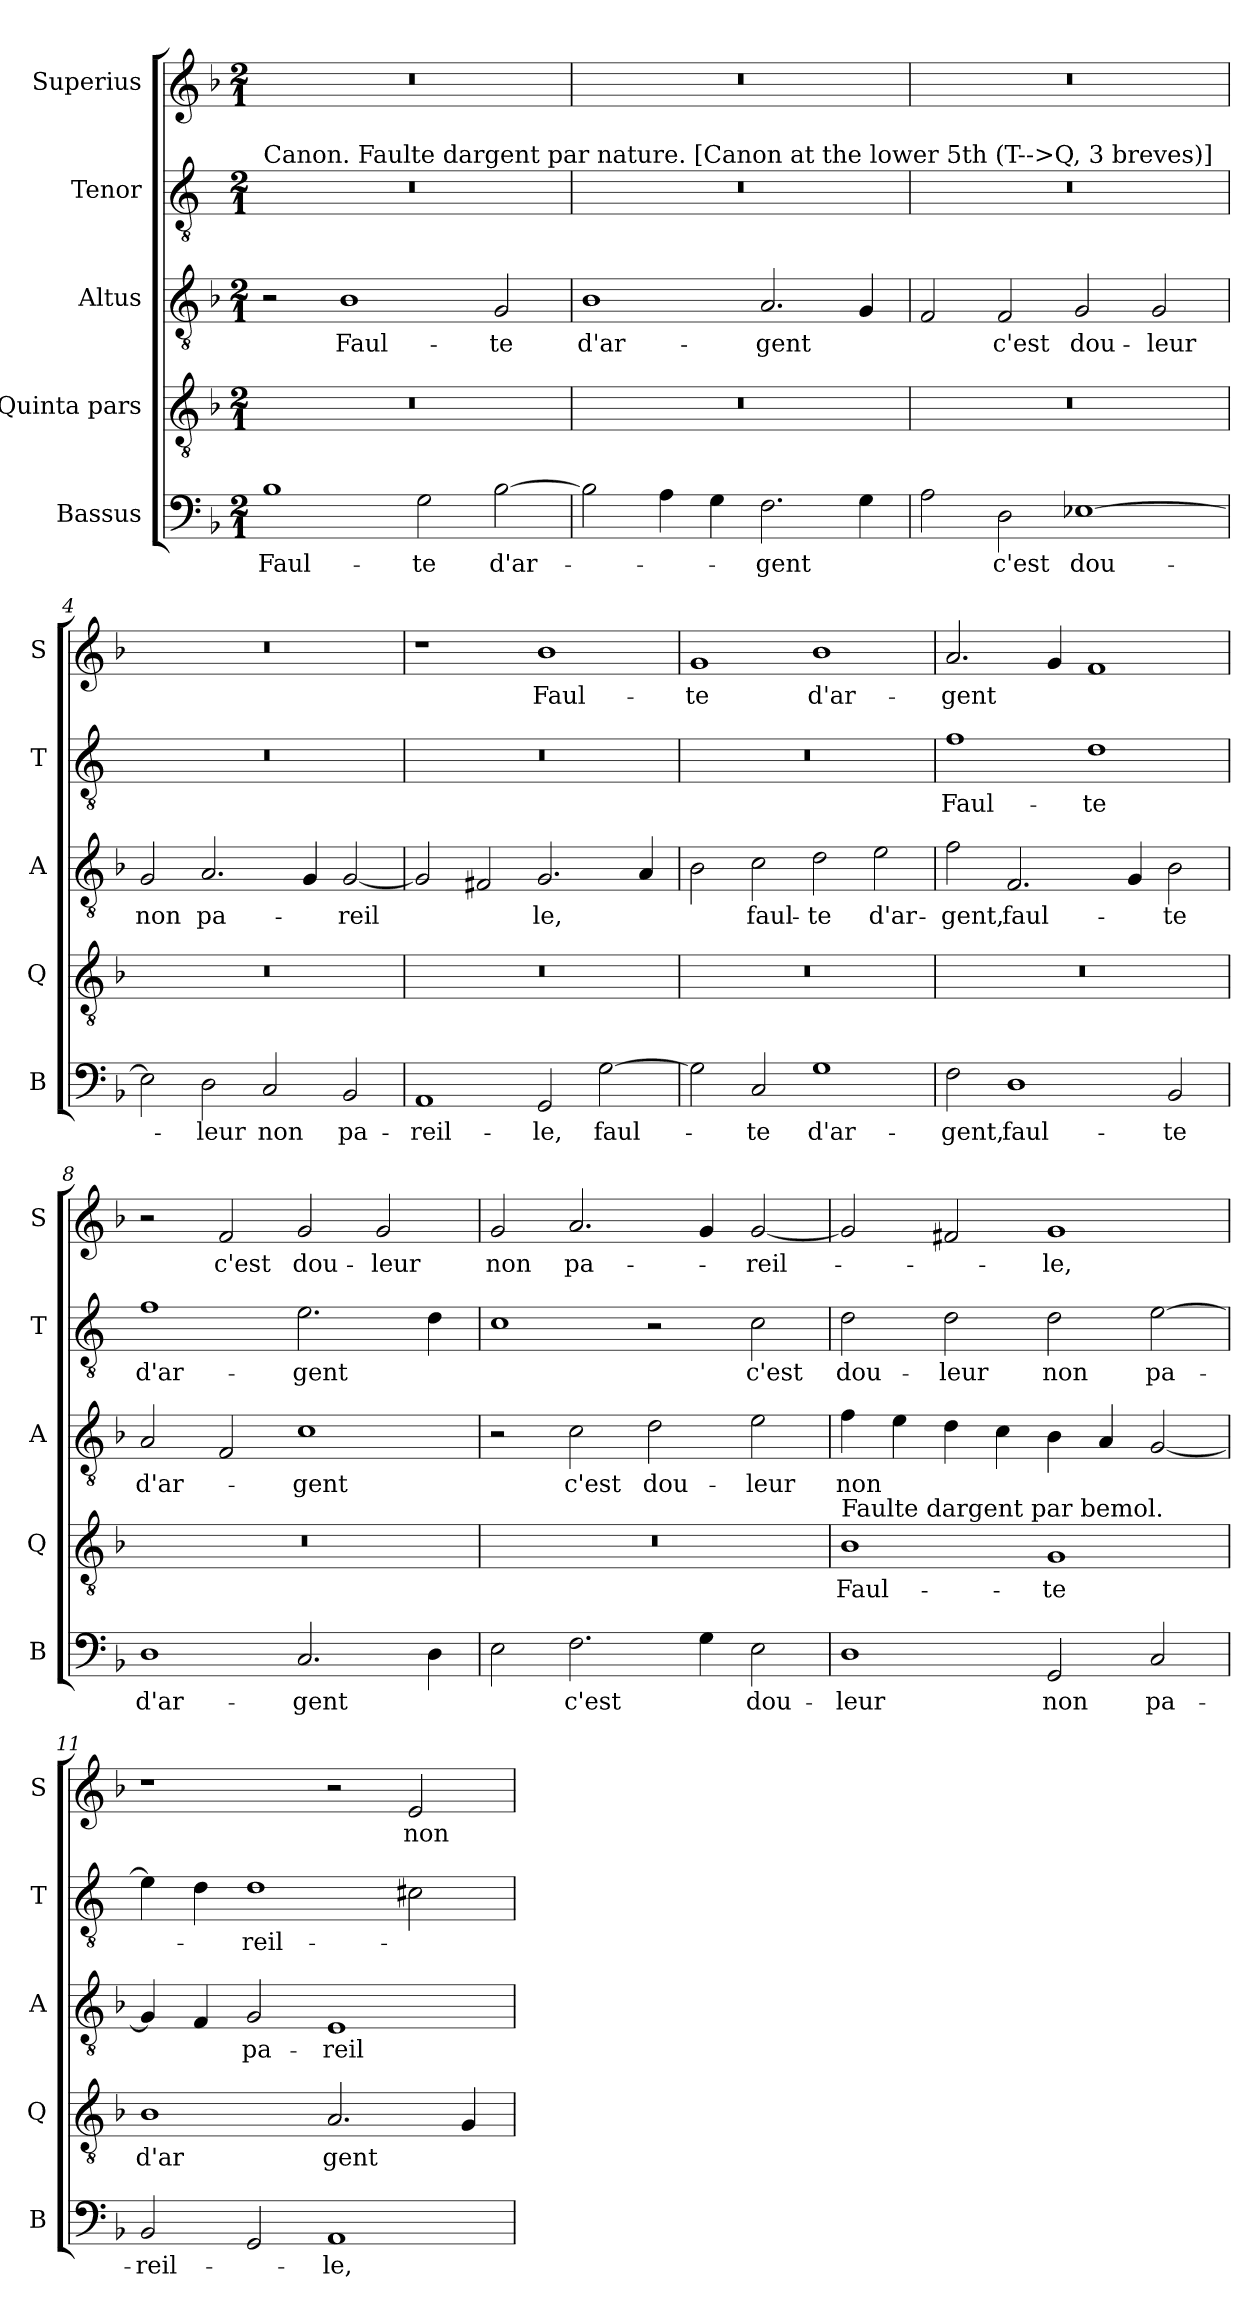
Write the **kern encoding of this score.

**kern	**text	**kern	**text	**kern	**text	**kern	**text	**kern	**text
*part5	*part5	*part4	*part4	*part3	*part3	*part2	*part2	*part1	*part1
*staff5	*staff5	*staff4	*staff4	*staff3	*staff3	*staff2	*staff2	*staff1	*staff1
*I"Bassus	*	*I"Quinta pars	*	*I"Altus	*	*I"Tenor	*	*I"Superius	*
*I'B	*	*I'Q	*	*I'A	*	*I'T	*	*I'S	*
*clefF4	*	*clefGv2	*	*clefGv2	*	*clefGv2	*	*clefG2	*
*k[b-]	*	*k[b-]	*	*k[b-]	*	*k[]	*	*k[b-]	*
*M2/1	*	*M2/1	*	*M2/1	*	*M2/1	*	*M2/1	*
=1	=1	=1	=1	=1	=1	=1	=1	=1	=1
!	!	!	!	!	!	!LO:TX:a:t=Canon. Faulte dargent par nature. [Canon at the lower 5th (T-->Q, 3 breves)]	!	!	!
1B-	Faul-	0r	.	2r	.	0r	.	0r	.
.	.	.	.	1B-	Faul-	.	.	.	.
2G\	-te	.	.	.	.	.	.	.	.
[2B-\	d'ar-	.	.	2G/	-te	.	.	.	.
=2	=2	=2	=2	=2	=2	=2	=2	=2	=2
2B-\]	.	0r	.	1B-	d'ar-	0r	.	0r	.
4A\	.	.	.	.	.	.	.	.	.
4G\	.	.	.	.	.	.	.	.	.
2.F\	-gent	.	.	2.A/	-gent	.	.	.	.
4G\	.	.	.	4G/	.	.	.	.	.
=3	=3	=3	=3	=3	=3	=3	=3	=3	=3
2A\	.	0r	.	2F/	.	0r	.	0r	.
2D\	c'est	.	.	2F/	c'est	.	.	.	.
[1E-X	dou-	.	.	2G/	dou-	.	.	.	.
.	.	.	.	2G/	-leur	.	.	.	.
=4	=4	=4	=4	=4	=4	=4	=4	=4	=4
2E-\]	.	0r	.	2G/	non	0r	.	0r	.
2D\	-leur	.	.	2.A/	pa-	.	.	.	.
2C/	non	.	.	.	.	.	.	.	.
.	.	.	.	4G/	.	.	.	.	.
2BB-/	pa-	.	.	[2G/	-reil	.	.	.	.
=5	=5	=5	=5	=5	=5	=5	=5	=5	=5
1AA	-reil-	0r	.	2G/]	.	0r	.	1r	.
.	.	.	.	2F#X/	.	.	.	.	.
2GG/	-le,	.	.	2.G/	-le,	.	.	1b-	Faul-
[2G\	faul-	.	.	.	.	.	.	.	.
.	.	.	.	4A/	.	.	.	.	.
=6	=6	=6	=6	=6	=6	=6	=6	=6	=6
2G\]	.	0r	.	2B-\	.	0r	.	1g	-te
2C/	-te	.	.	2c\	faul-	.	.	.	.
1G	d'ar-	.	.	2d\	-te	.	.	1b-	d'ar-
.	.	.	.	2e\	d'ar-	.	.	.	.
=7	=7	=7	=7	=7	=7	=7	=7	=7	=7
2F\	-gent,	0r	.	2f\	-gent,	1f	Faul-	2.a/	-gent
1D	faul-	.	.	2.F/	faul-	.	.	.	.
.	.	.	.	.	.	.	.	4g/	.
.	.	.	.	.	.	1d	-te	1f	.
.	.	.	.	4G/	.	.	.	.	.
2BB-/	-te	.	.	2B-\	-te	.	.	.	.
=8	=8	=8	=8	=8	=8	=8	=8	=8	=8
1D	d'ar-	0r	.	2A/	d'ar-	1f	d'ar-	2r	.
.	.	.	.	2F/	.	.	.	2f/	c'est
2.C/	-gent	.	.	1c	-gent	2.e\	-gent	2g/	dou-
.	.	.	.	.	.	.	.	2g/	-leur
4D\	.	.	.	.	.	4d\	.	.	.
=9	=9	=9	=9	=9	=9	=9	=9	=9	=9
2E\	.	0r	.	2r	.	1c	.	2g/	non
2.F\	c'est	.	.	2c\	c'est	.	.	2.a/	pa-
.	.	.	.	2d\	dou-	2r	.	.	.
4G\	.	.	.	.	.	.	.	4g/	.
2E\	dou-	.	.	2e\	-leur	2c\	c'est	[2g/	-reil-
=10	=10	=10	=10	=10	=10	=10	=10	=10	=10
!	!	!LO:TX:a:t=Faulte dargent par bemol.	!	!	!	!	!	!	!
1D	-leur	1B-	Faul-	4f\	non	2d\	dou-	2g/]	.
.	.	.	.	4e\	.	.	.	.	.
.	.	.	.	4d\	.	2d\	-leur	2f#X/	.
.	.	.	.	4c\	.	.	.	.	.
2GG/	non	1G	-te	4B-\	.	2d\	non	1g	-le,
.	.	.	.	4A/	.	.	.	.	.
2C/	pa-	.	.	[2G/	.	[2e\	pa-	.	.
=11	=11	=11	=11	=11	=11	=11	=11	=11	=11
2BB-/	-reil-	1B-	d'ar	4G/]	.	4e\]	.	1r	.
.	.	.	.	4F/	.	4d\	.	.	.
2GG/	.	.	.	2G/	pa-	1d	-reil-	.	.
1AA	-le,	2.A/	-gent	1E	-reil-	.	.	2r	.
.	.	.	.	.	.	2c#X\	.	2e/	non
.	.	4G/	.	.	.	.	.	.	.
=	=	=	=	=	=	=	=	=	=
*-	*-	*-	*-	*-	*-	*-	*-	*-	*-
